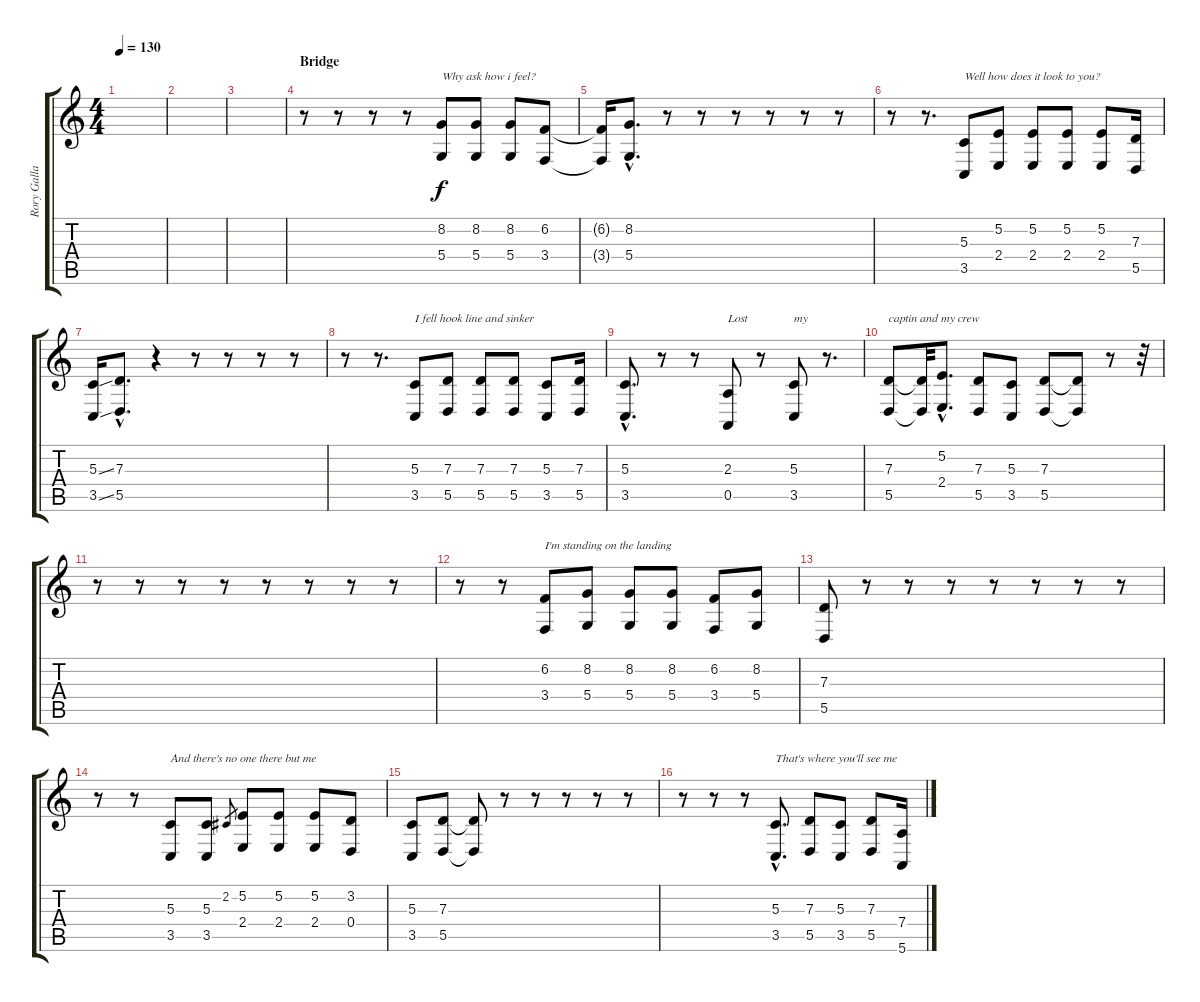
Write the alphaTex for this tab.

\track ("Rory Gallagher Vocals" "Rory Galla") {instrument sopranosax}
\staff {score tabs}
\tuning (E4 B3 G3 D3 A2 E2) {hide}
\ts (4 4)
\tempo 130
\clef g2
\ks c
|
|
|
\section ("" "Bridge")
r.8 r.8 r.8 r.8 (8.2 5.4).8{txt "Why ask how i feel?"} (8.2 5.4).8 (8.2 5.4).8 (6.2 3.4).8 |
(6.2{t} 3.4{t}).16 (8.2{hac} 5.4{hac}).8{d} r.8 r.8 r.8 r.8 r.8 r.8 |
r.8 r.8{d} (5.3 3.5).8{txt "Well how does it look to you?"} (5.2 2.4).8 (5.2 2.4).8 (5.2 2.4).8 (5.2 2.4).8 (7.3 5.5).16 |
(5.3{ss} 3.5{ss}).16 (7.3{hac} 5.5{hac}).8{d} r.4 r.8 r.8 r.8 r.8 |
r.8 r.8{d} (5.3 3.5).8{txt "I fell hook line and sinker"} (7.3 5.5).8 (7.3 5.5).8 (7.3 5.5).8 (5.3 3.5).8 (7.3 5.5).16 |
(5.3{hac} 3.5{hac}).8{d} r.8 r.8 (2.3 0.5).8{txt "Lost"} r.8 (5.3 3.5).8{txt "my"} r.8{d} |
(7.3 5.5).8{txt "captin and my crew"} (7.3{t} 5.5{t}).32 (5.2{hac} 2.4{hac}).8{d} (7.3 5.5).8 (5.3 3.5).8 (7.3 5.5).8 (7.3{t} 5.5{t}).8 r.8 r.32 |
r.8 r.8 r.8 r.8 r.8 r.8 r.8 r.8 |
r.8 r.8 (6.2 3.4).8{txt "I'm standing on the landing"} (8.2 5.4).8 (8.2 5.4).8 (8.2 5.4).8 (6.2 3.4).8 (8.2 5.4).8 |
(7.3 5.5).8 r.8 r.8 r.8 r.8 r.8 r.8 r.8 |
r.8 r.8 (5.3 3.5).8{txt "And there's no one there but me"} (5.3 3.5).8 2.2.8{gr} (5.2 2.4).8 (5.2 2.4).8 (5.2 2.4).8 (3.2 0.4).8 |
(5.3 3.5).8 (7.3 5.5).8 (7.3{t} 5.5{t}).8 r.8 r.8 r.8 r.8 r.8 |
r.8 r.8 r.8 (5.3{hac} 3.5{hac}).8{d txt "That's where you'll see me"} (7.3 5.5).8 (5.3 3.5).8 (7.3 5.5).8 (7.4 5.6).16
